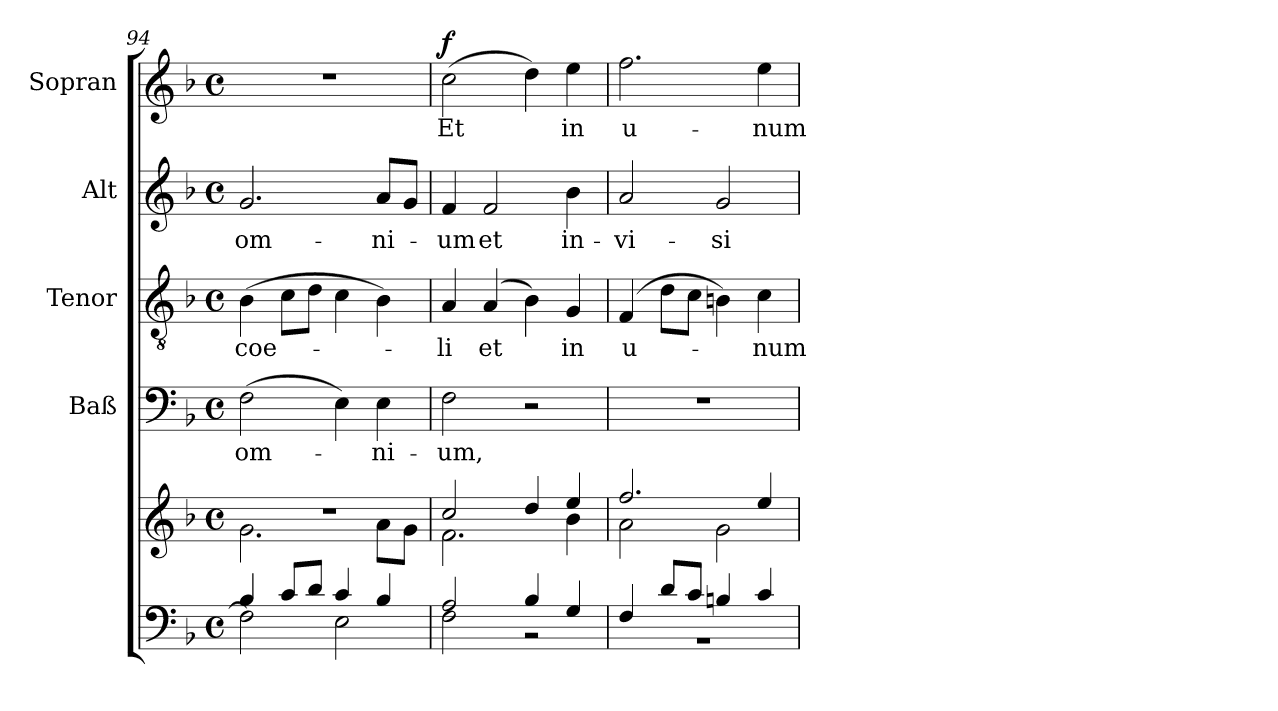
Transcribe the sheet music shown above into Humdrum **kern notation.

**kern	**kern	**kern	**text	**kern	**text	**kern	**text	**kern	**text	**dynam
*part5	*part5	*part4	*part4	*part3	*part3	*part2	*part2	*part1	*part1	*part1
*staff6	*staff5	*staff4	*staff4	*staff3	*staff3	*staff2	*staff2	*staff1	*staff1	*staff1
*	*	*I"Baß	*	*I"Tenor	*	*I"Alt	*	*I"Sopran	*	*
*	*	*I'Baß	*	*I'Ten	*	*I'Alt	*	*I'Sop	*	*
*clefF4	*clefG2	*clefF4	*	*clefGv2	*	*clefG2	*	*clefG2	*	*
*k[b-]	*k[b-]	*k[b-]	*	*k[b-]	*	*k[b-]	*	*k[b-]	*	*
*F:	*F:	*F:	*	*F:	*	*F:	*	*F:	*	*
*M4/4	*M4/4	*M4/4	*	*M4/4	*	*M4/4	*	*M4/4	*	*
*met(c)	*met(c)	*met(c)	*	*met(c)	*	*met(c)	*	*met(c)	*	*
=94	=94	=94	=94	=94	=94	=94	=94	=94	=94	=94
*^	*^	*	*	*	*	*	*	*	*	*
!	!	!	!	!	!LO:LY:b	!	!LO:LY:b	!	!LO:LY:b	!	!	!
4B-/	2F\]	1rdd	2.g\	(>2F\	om-	(>4B-\	coe-	2.g/	om-	1r	.	.
8c/L	.	.	.	.	.	8c\L	.	.	.	.	.	.
8d/J	.	.	.	.	.	8d\J	.	.	.	.	.	.
4c/	2E\	.	.	4E\)	.	4c\	.	.	.	.	.	.
!	!	!	!	!	!LO:LY:b	!	!	!	!LO:LY:b	!	!	!
4B-/	.	.	8a\L	4E\	-ni-	4B-\)	.	8a/L	-ni-	.	.	.
.	.	.	8g\J	.	.	.	.	8g/J	.	.	.	.
=95	=95	=95	=95	=95	=95	=95	=95	=95	=95	=95	=95	=95
!	!	!	!	!	!LO:LY:b	!	!LO:LY:b	!	!LO:LY:b	!	!LO:LY:b	!LO:DY:a
2A/	2F\	2cc/	2.f\	2F\	-um,	4A/	-li	4f/	-um	(>2cc\	Et	f
!	!	!	!	!	!	!	!LO:LY:b	!	!LO:LY:b	!	!	!
.	.	.	.	.	.	(4A/	et	2f/	et	.	.	.
4B-/	2r	4dd/	.	2r	.	4B-\)	.	.	.	4dd\)	.	.
!	!	!	!	!	!	!	!LO:LY:b	!	!LO:LY:b	!	!LO:LY:b	!
4G/	.	4ee/	4b-\	.	.	4G/	in	4b-\	in-	4ee\	in	.
=96	=96	=96	=96	=96	=96	=96	=96	=96	=96	=96	=96	=96
!	!	!	!	!	!	!	!LO:LY:b	!	!LO:LY:b	!	!LO:LY:b	!
4F/	1r	2.ff/	2a\	1r	.	(4F/	u-	2a/	-vi-	2.ff\	u-	.
8d/L	.	.	.	.	.	8d\L	.	.	.	.	.	.
8c/J	.	.	.	.	.	8c\J	.	.	.	.	.	.
!	!	!	!	!	!	!	!	!	!LO:LY:b	!	!	!
4Bn/	.	.	2g\	.	.	4Bn\)	.	2g/	-si-	.	.	.
!	!	!	!	!	!	!	!LO:LY:b	!	!	!	!LO:LY:b	!
4c/	.	4ee/	.	.	.	4c\	-num	.	.	4ee\	-num	.
*v	*v	*	*	*	*	*	*	*	*	*	*	*
*	*v	*v	*	*	*	*	*	*	*	*	*
=	=	=	=	=	=	=	=	=	=	=
*-	*-	*-	*-	*-	*-	*-	*-	*-	*-	*-
